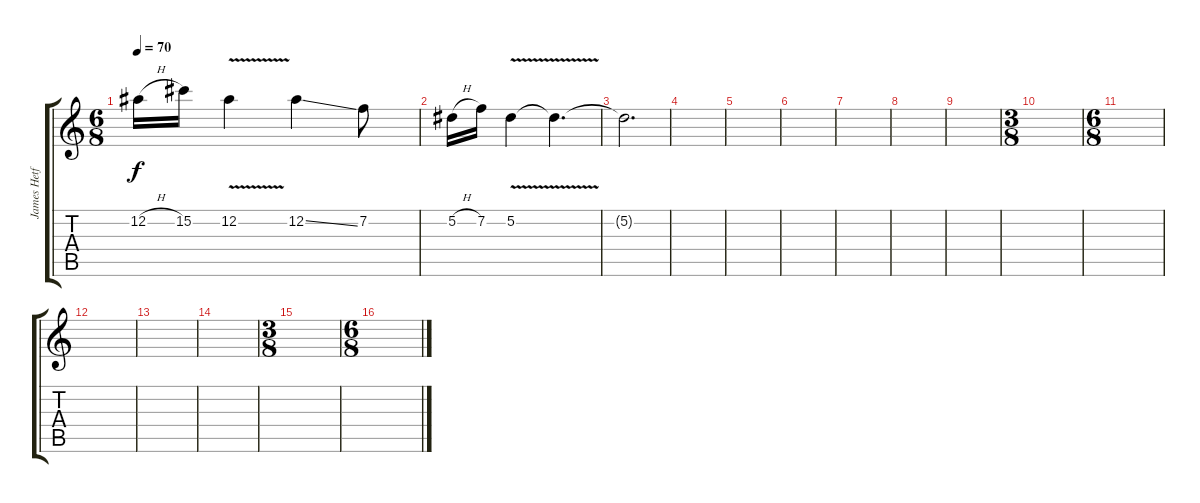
\track ("James Hetfield - Distortion" "James Hetf") {instrument distortionguitar}
\staff {score tabs}
\tuning (Eb4 Bb3 Gb3 Db3 Ab2 Eb2) {hide}
\ts (6 8)
\tempo 70
\clef g2
\ks c
12.2{h}.16{dy f} 15.2.16 12.2{v}.4 12.2{ss}.4 7.2.8 |
5.2{h}.16 7.2.16 5.2{v}.4 5.2{t}.4{d} |
5.2{t}.2{d} |
|
|
|
|
|
|
\ts (3 8)
|
\ts (6 8)
|
|
|
|
\ts (3 8)
|
\ts (6 8)
